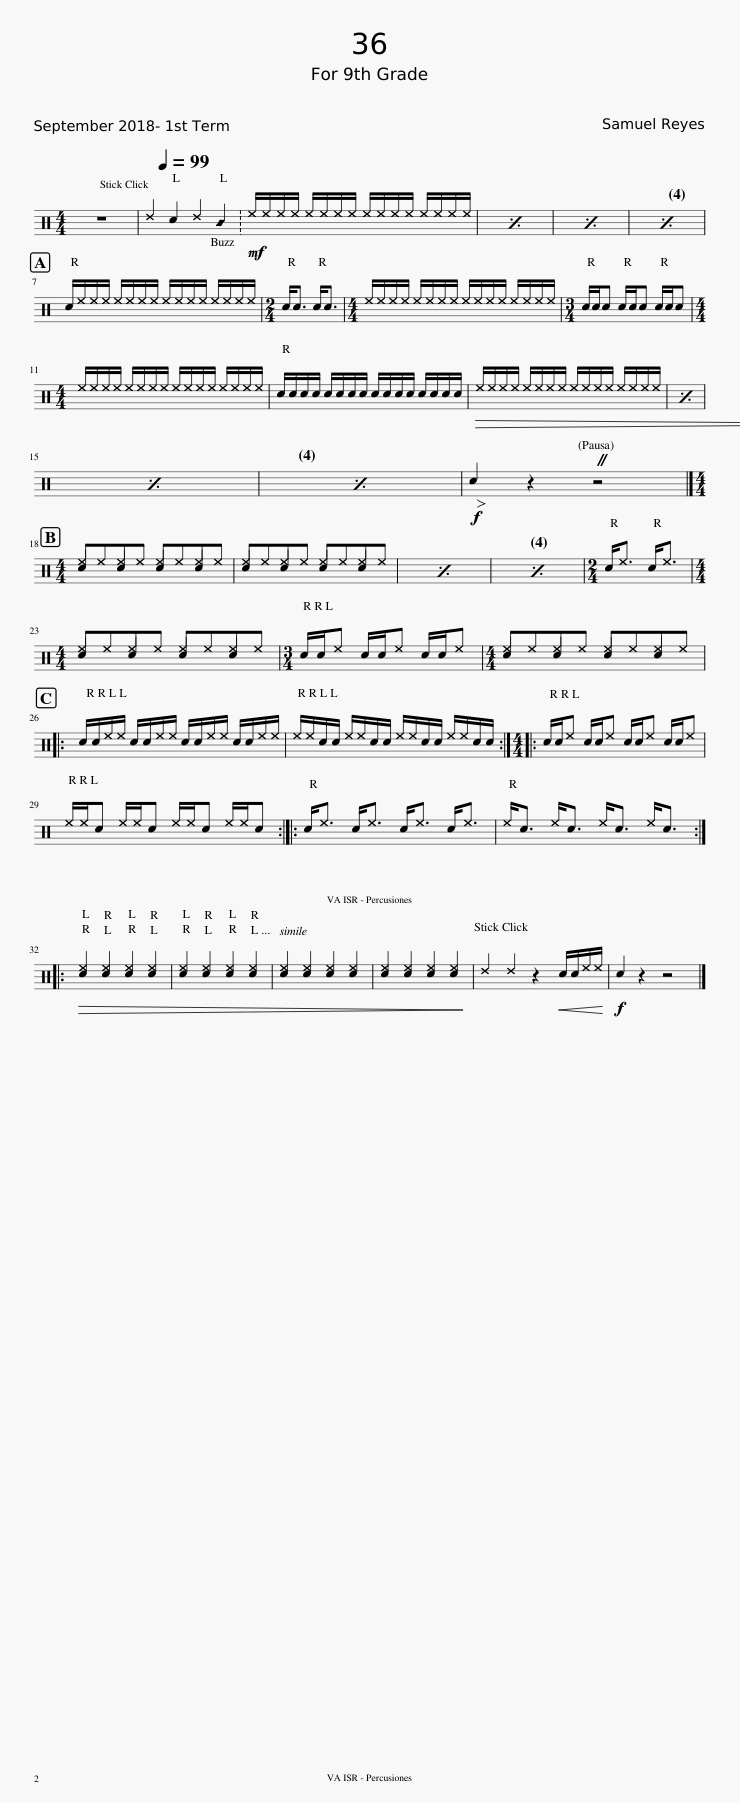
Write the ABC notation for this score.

X:1
%%score ( 1 2 )
L:1/8
M:4/4
I:linebreak $
K:C
V:1 perc
K:none
V:2 perc
K:none
V:1
 z8 |[Q:1/4=99] ^d2 c2 ^d2 _B2 |!mf! ^e/^e/^e/^e/ ^e/^e/^e/^e/ ^e/^e/^e/^e/ ^e/^e/^e/^e/ | x8 | x8 | %5
 x8 |$ c/^e/^e/^e/ ^e/^e/^e/^e/ ^e/^e/^e/^e/ ^e/^e/^e/^e/ |[M:2/4] c<c c<c |[M:4/4] ^e/^e/^e/^e/ ^e/^e/^e/^e/ ^e/^e/^e/^e/ ^e/^e/^e/^e/ |[M:3/4] c/c/c c/c/c c/c/c |$ %10
[M:4/4] ^e/^e/^e/^e/ ^e/^e/^e/^e/ ^e/^e/^e/^e/ ^e/^e/^e/^e/ | c/c/c/c/ c/c/c/c/ c/c/c/c/ c/c/c/c/ |!>(! ^e/^e/^e/^e/ ^e/^e/^e/^e/ ^e/^e/^e/^e/ ^e/^e/^e/^e/!>)! | x8 |$ x8 | %15
 x8 |!f! c2 z2 z4 |]$[M:4/4] ^e^e^e^e ^e^e^e^e | ^e^e^e^e ^e^e^e^e | x8 | %20
 x8 |[M:2/4] c<^e c<^e |$[M:4/4] ^e^e^e^e ^e^e^e^e |[M:3/4] c/c/^e c/c/^e c/c/^e |[M:4/4] ^e^e^e^e ^e^e^e^e |:$ %25
 c/c/^e/^e/ c/c/^e/^e/ c/c/^e/^e/ c/c/^e/^e/ | ^e/^e/c/c/ ^e/^e/c/c/ ^e/^e/c/c/ ^e/^e/c/c/ ::[M:4/4] c/c/^e c/c/^e c/c/^e c/c/^e |$ ^e/^e/c ^e/^e/c ^e/^e/c ^e/^e/c :: c<^e c<^e c<^e c<^e | %30
 ^e<c ^e<c ^e<c ^e<c ::$!>(! [c^e]2 [c^e]2 [c^e]2 [c^e]2!>)! | [c^e]2 [c^e]2 [c^e]2 [c^e]2 | [c^e]2 [c^e]2 [c^e]2 [c^e]2 | [c^e]2 [c^e]2 [c^e]2 [c^e]2 | %35
 ^d2 ^d2 z2!<(! c/c/^e/^e/!<)! |!f! c2 z2 z4 |] %37
V:2
 x8 | x8 | x8 | x8 | x8 | %5
 x8 |$ x8 |[M:2/4] x4 |[M:4/4] x8 |[M:3/4] x6 |$ %10
[M:4/4] x8 | x8 | x8 | x8 |$ x8 | %15
 x8 | x8 |]$[M:4/4] c2 c2 c2 c2 | c2 c2 c2 c2 | x8 | %20
 x8 |[M:2/4] x4 |$[M:4/4] c2 c2 c2 c2 |[M:3/4] x6 |[M:4/4] c2 c2 c2 c2 |:$ %25
 x8 | x8 ::[M:4/4] x8 |$ x8 :: x8 | %30
 x8 ::$ x8 | x8 | x8 | x8 | %35
 x8 | x8 |] %37
